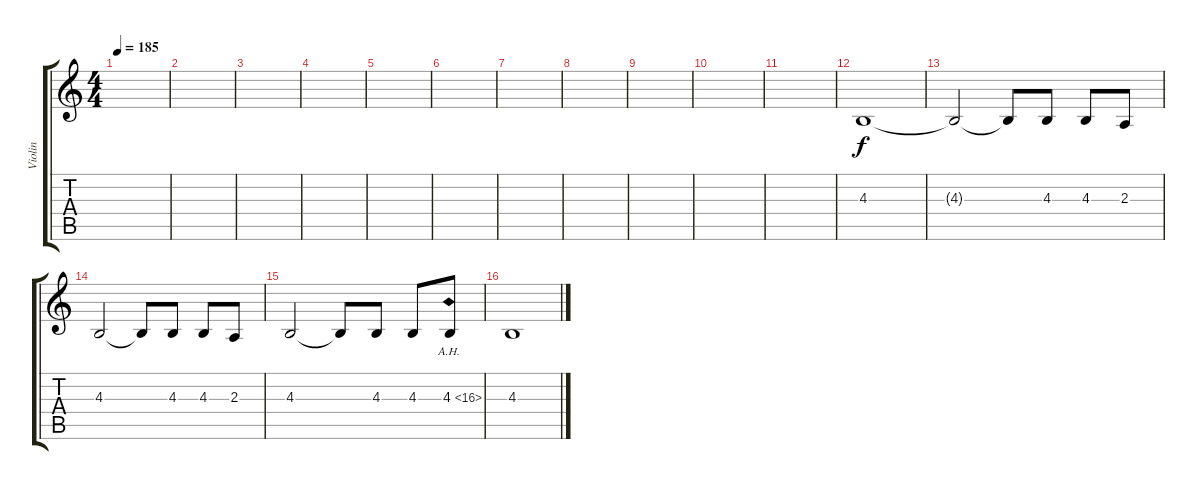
\track ("Violin" "Violin") {instrument violin}
\staff {score tabs}
\tuning (E4 B3 G3 D3 A2 E2) {hide}
\ts (4 4)
\tempo 185
\clef g2
\ks c
|
|
|
|
|
|
|
|
|
|
|
4.3.1 |
4.3{t}.2 4.3{t}.8 4.3.8 4.3.8 2.3.8 |
4.3.2 4.3{t}.8 4.3.8 4.3.8 2.3.8 |
4.3.2 4.3{t}.8 4.3.8 4.3.8 4.3{ah 12}.8 |
4.3.1
